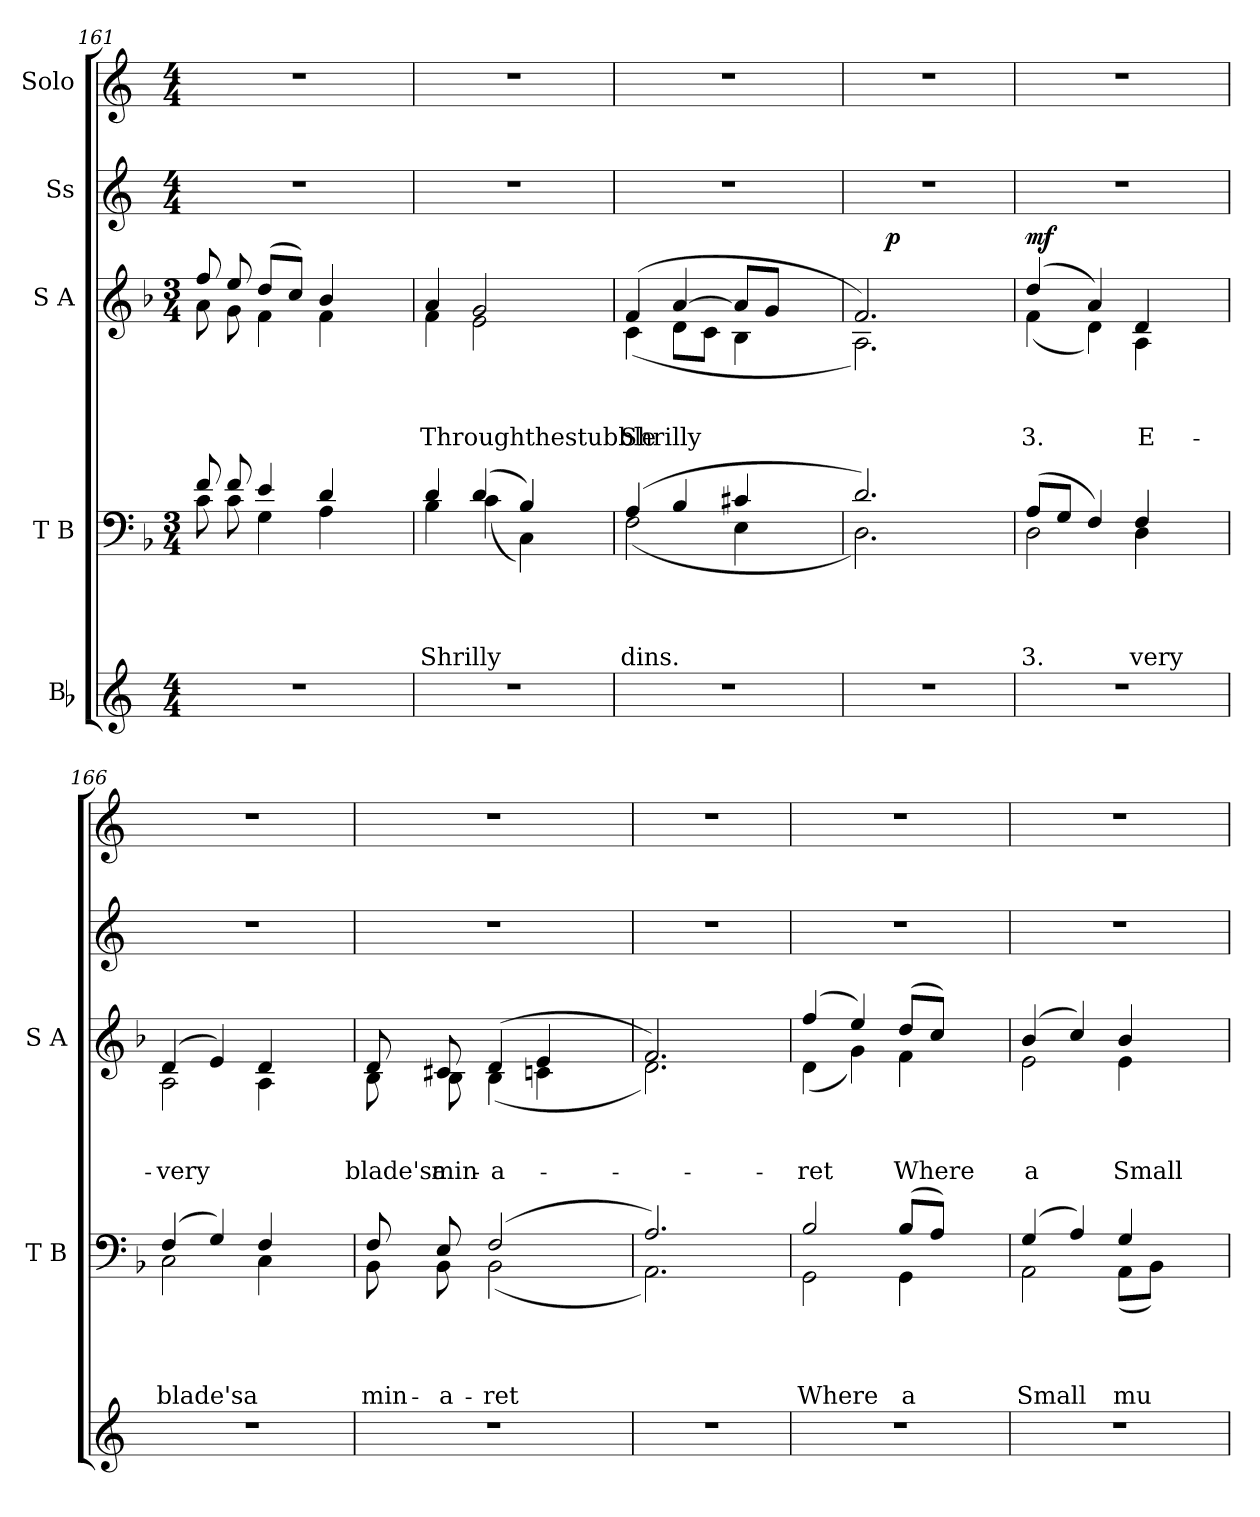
**kern	**kern	**text	**text	**text	**text	**kern	**text	**text	**text	**dynam	**kern	**kern
*part5	*part4	*part4	*part4	*part4	*part4	*part3	*part3	*part3	*part3	*part3	*part2	*part1
*staff5	*staff4	*staff4	*staff4	*staff4	*staff4	*staff3	*staff3	*staff3	*staff3	*staff3	*staff2	*staff1
*I"Bb	*I"T B	*	*	*	*	*I"S A	*	*	*	*	*I"Ss	*I"Solo
*	*I'T B	*	*	*	*	*I'S A	*	*	*	*	*	*
*clefG2	*clefF4	*	*	*	*	*clefG2	*	*	*	*	*clefG2	*clefG2
*k[]	*k[b-]	*	*	*	*	*k[b-]	*	*	*	*	*k[]	*k[]
*C:	*F:	*	*	*	*	*F:	*	*	*	*	*C:	*C:
*M4/4	*M3/4	*	*	*	*	*M3/4	*	*	*	*	*M4/4	*M4/4
=161	=161	=161	=161	=161	=161	=161	=161	=161	=161	=161	=161	=161
*	*^	*	*	*	*	*^	*	*	*	*	*	*
1r	8f/	8c\	.	.	.	.	8ff/	8a\	.	.	.	.	1r	1r
.	8f/	8c\	.	.	.	.	8ee/	8g\	.	.	.	.	.	.
.	4e/	4G\	.	.	.	.	(>8dd/L	4f\	.	.	.	.	.	.
.	.	.	.	.	.	.	8cc/J)	.	.	.	.	.	.	.
.	4d/	4A\	.	.	.	.	4b-/	4f\	.	.	.	.	.	.
.	4ryy	4ryy	.	.	.	.	4ryy	4ryy	.	.	.	.	.	.
=162	=162	=162	=162	=162	=162	=162	=162	=162	=162	=162	=162	=162	=162	=162
!	!	!	!	!	!	!LO:LY:a	!	!	!	!	!LO:LY:b	!	!	!
1r	4d/	4B-\	.	.	.	Shrilly	4a/	4f\	.	.	Throughthestubble	.	1r	1r
.	(4d/	(<4c\	.	.	.	.	2g/	2e\	.	.	.	.	.	.
.	4B-/)	4C\)	.	.	.	.	.	.	.	.	.	.	.	.
.	4ryy	4ryy	.	.	.	.	4ryy	4ryy	.	.	.	.	.	.
=163	=163	=163	=163	=163	=163	=163	=163	=163	=163	=163	=163	=163	=163	=163
!	!	!	!	!	!	!LO:LY:a	!	!	!	!	!LO:LY:b	!	!	!
1r	(4A/	(<2F\	.	.	.	dins.	(4f/	(<4c\	.	.	Shrilly	.	1r	1r
.	4B-/	.	.	.	.	.	[>4a/	8d\L	.	.	.	.	.	.
.	.	.	.	.	.	.	.	8c\J	.	.	.	.	.	.
.	4c#X/	4E\	.	.	.	.	8a/L]	4B-\	.	.	.	.	.	.
.	.	.	.	.	.	.	8g/J	.	.	.	.	.	.	.
.	4ryy	4ryy	.	.	.	.	4ryy	4ryy	.	.	.	.	.	.
=164	=164	=164	=164	=164	=164	=164	=164	=164	=164	=164	=164	=164	=164	=164
*	*	*	*	*	*	*	*	*^	*	*	*	*	*	*
1r	2.d/)	2.D\)	.	.	.	.	2.f/)	2.A\)	8ryy	.	.	.	.	1r	1r
!	!	!	!	!	!	!	!	!	!	!	!	!	!LO:DY:a	!	!
.	.	.	.	.	.	.	.	.	2..ryy	.	.	.	p	.	.
.	4ryy	4ryy	.	.	.	.	4ryy	4ryy	.	.	.	.	.	.	.
!!LO:LB:g=z
=165	=165	=165	=165	=165	=165	=165	=165	=165	=165	=165	=165	=165	=165	=165	=165
!	!	!	!	!	!	!LO:LY:a:rj	!	!	!	!	!	!LO:LY:b:rj	!	!	!
!	!	!	!	!	!	!	!	!	!	!	!	!LO:LY:b	!LO:DY:a	!	!
*	*	*	*	*	*	*	*	*v	*v	*	*	*	*	*	*
1r	(>8A/L	2D\	.	.	.	3.	(4dd/	(<4f\	.	.	-3.	mf	1r	1r
.	8G/J	.	.	.	.	.	.	.	.	.	.	.	.	.
.	4F/)	.	.	.	.	.	4a/)	4d\)	.	.	.	.	.	.
!	!	!	!	!	!	!LO:LY:a	!	!	!	!	!LO:LY:b	!	!	!
.	4F/	4D\	.	.	.	very	4d/	4A\	.	.	E-	.	.	.
.	4ryy	4ryy	.	.	.	.	4ryy	4ryy	.	.	.	.	.	.
=166	=166	=166	=166	=166	=166	=166	=166	=166	=166	=166	=166	=166	=166	=166
!	!	!	!	!	!	!LO:LY:a	!	!	!	!	!LO:LY:b	!	!	!
1r	(4F/	2C\	.	.	.	blade'sa	(4d/	2A\	.	.	very	.	1r	1r
.	4G/)	.	.	.	.	.	4e/)	.	.	.	.	.	.	.
.	4F/	4C\	.	.	.	.	4d/	4A\	.	.	.	.	.	.
.	4ryy	4ryy	.	.	.	.	4ryy	4ryy	.	.	.	.	.	.
=167	=167	=167	=167	=167	=167	=167	=167	=167	=167	=167	=167	=167	=167	=167
!	!	!	!	!	!	!LO:LY:a	!	!	!	!	!LO:LY:b	!	!	!
1r	8F/	8BB-\	.	.	.	min-	8d/	8B-\	.	.	blade'sa	.	1r	1r
!	!	!	!	!	!	!LO:LY:a	!	!	!	!	!LO:LY:b	!	!	!
.	8E/	8BB-\	.	.	.	-a-	8c#X/	8B-\	.	.	min-	.	.	.
!	!	!	!	!	!	!LO:LY:a	!	!	!	!	!LO:LY:b	!	!	!
.	(2F/	(<2BB-\	.	.	.	-ret	(4d/	(<4B-\	.	.	-a-	.	.	.
.	.	.	.	.	.	.	4e/	4cn\	.	.	.	.	.	.
.	4ryy	4ryy	.	.	.	.	4ryy	4ryy	.	.	.	.	.	.
=168	=168	=168	=168	=168	=168	=168	=168	=168	=168	=168	=168	=168	=168	=168
1r	2.A/)	2.AA\)	.	.	.	.	2.f/)	2.d\)	.	.	.	.	1r	1r
.	4ryy	4ryy	.	.	.	.	4ryy	4ryy	.	.	.	.	.	.
=169	=169	=169	=169	=169	=169	=169	=169	=169	=169	=169	=169	=169	=169	=169
!	!	!	!	!	!	!LO:LY:a	!	!	!	!	!LO:LY:b	!	!	!
1r	2B-/	2GG\	.	.	.	Where	(4ff/	(<4d\	.	.	-ret	.	1r	1r
.	.	.	.	.	.	.	4ee/)	4g\)	.	.	.	.	.	.
!	!	!	!	!	!	!LO:LY:a	!	!	!	!	!LO:LY:b	!	!	!
.	(>8B-/L	4GG\	.	.	.	a	(>8dd/L	4f\	.	.	Where	.	.	.
.	8A/J)	.	.	.	.	.	8cc/J)	.	.	.	.	.	.	.
.	4ryy	4ryy	.	.	.	.	4ryy	4ryy	.	.	.	.	.	.
=170	=170	=170	=170	=170	=170	=170	=170	=170	=170	=170	=170	=170	=170	=170
!	!	!	!	!	!	!LO:LY:a	!	!	!	!	!LO:LY:b	!	!	!
1r	(4G/	2AA\	.	.	.	Small	(4b-/	2e\	.	.	a	.	1r	1r
.	4A/)	.	.	.	.	.	4cc/)	.	.	.	.	.	.	.
!	!	!	!	!	!	!LO:LY:a	!	!	!	!	!LO:LY:b	!	!	!
.	4G/	(<8AA\L	.	.	.	mu-	4b-/	4e\	.	.	Small	.	.	.
.	.	8BB-\J)	.	.	.	.	.	.	.	.	.	.	.	.
.	4ryy	4ryy	.	.	.	.	4ryy	4ryy	.	.	.	.	.	.
*	*v	*v	*	*	*	*	*	*	*	*	*	*	*	*
*	*	*	*	*	*	*v	*v	*	*	*	*	*	*
=	=	=	=	=	=	=	=	=	=	=	=	=
*-	*-	*-	*-	*-	*-	*-	*-	*-	*-	*-	*-	*-
